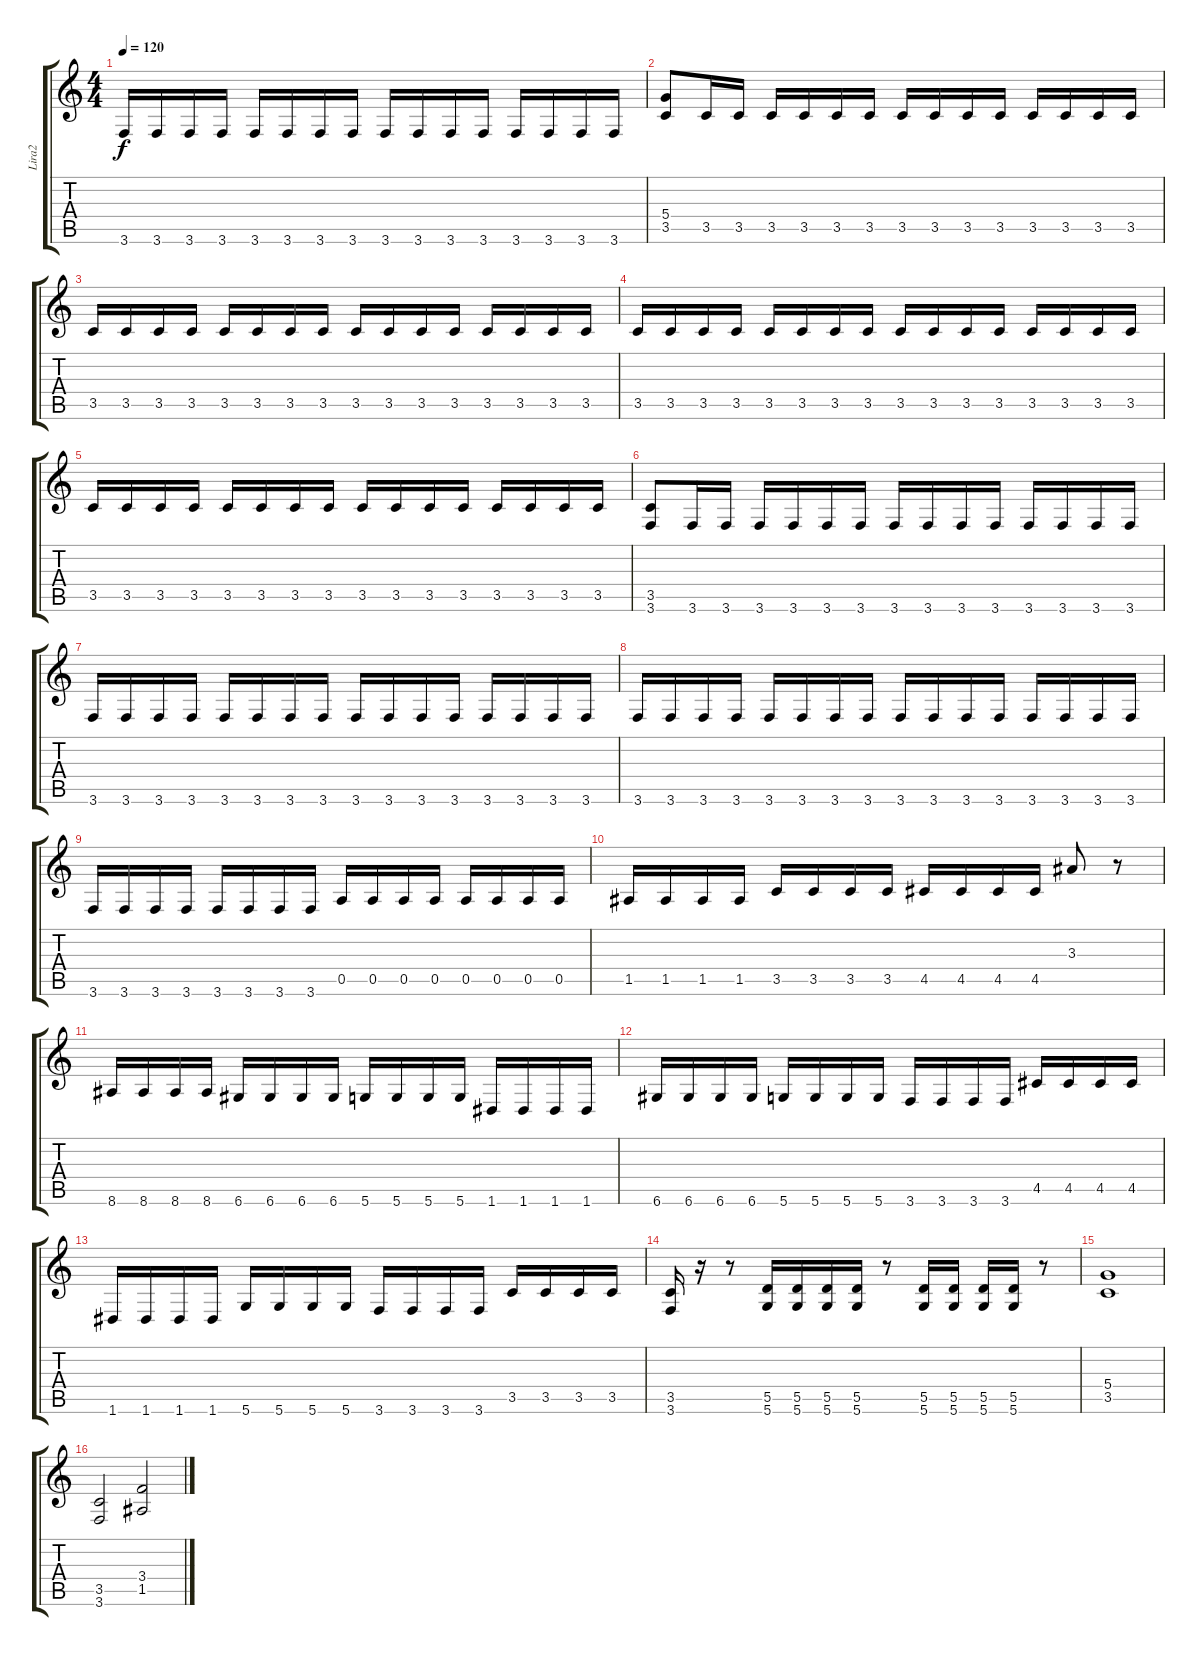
\track ("Lira2" "Lira2") {instrument distortionguitar}
\staff {score tabs}
\tuning (E4 B3 G3 D3 A2 D2) {hide}
\ts (4 4)
\tempo 120
\clef g2
\ks c
3.6.16{dy f} 3.6.16 3.6.16 3.6.16 3.6.16 3.6.16 3.6.16 3.6.16 3.6.16 3.6.16 3.6.16 3.6.16 3.6.16 3.6.16 3.6.16 3.6.16 |
(5.4 3.5).8 3.5.16 3.5.16 3.5.16 3.5.16 3.5.16 3.5.16 3.5.16 3.5.16 3.5.16 3.5.16 3.5.16 3.5.16 3.5.16 3.5.16 |
3.5.16 3.5.16 3.5.16 3.5.16 3.5.16 3.5.16 3.5.16 3.5.16 3.5.16 3.5.16 3.5.16 3.5.16 3.5.16 3.5.16 3.5.16 3.5.16 |
3.5.16 3.5.16 3.5.16 3.5.16 3.5.16 3.5.16 3.5.16 3.5.16 3.5.16 3.5.16 3.5.16 3.5.16 3.5.16 3.5.16 3.5.16 3.5.16 |
3.5.16 3.5.16 3.5.16 3.5.16 3.5.16 3.5.16 3.5.16 3.5.16 3.5.16 3.5.16 3.5.16 3.5.16 3.5.16 3.5.16 3.5.16 3.5.16 |
(3.5 3.6).8 3.6.16 3.6.16 3.6.16 3.6.16 3.6.16 3.6.16 3.6.16 3.6.16 3.6.16 3.6.16 3.6.16 3.6.16 3.6.16 3.6.16 |
3.6.16 3.6.16 3.6.16 3.6.16 3.6.16 3.6.16 3.6.16 3.6.16 3.6.16 3.6.16 3.6.16 3.6.16 3.6.16 3.6.16 3.6.16 3.6.16 |
3.6.16 3.6.16 3.6.16 3.6.16 3.6.16 3.6.16 3.6.16 3.6.16 3.6.16 3.6.16 3.6.16 3.6.16 3.6.16 3.6.16 3.6.16 3.6.16 |
3.6.16 3.6.16 3.6.16 3.6.16 3.6.16 3.6.16 3.6.16 3.6.16 0.5.16 0.5.16 0.5.16 0.5.16 0.5.16 0.5.16 0.5.16 0.5.16 |
1.5.16 1.5.16 1.5.16 1.5.16 3.5.16 3.5.16 3.5.16 3.5.16 4.5.16 4.5.16 4.5.16 4.5.16 3.3.8 r.8 |
8.6.16 8.6.16 8.6.16 8.6.16 6.6.16 6.6.16 6.6.16 6.6.16 5.6.16 5.6.16 5.6.16 5.6.16 1.6.16 1.6.16 1.6.16 1.6.16 |
6.6.16 6.6.16 6.6.16 6.6.16 5.6.16 5.6.16 5.6.16 5.6.16 3.6.16 3.6.16 3.6.16 3.6.16 4.5.16 4.5.16 4.5.16 4.5.16 |
1.6.16 1.6.16 1.6.16 1.6.16 5.6.16 5.6.16 5.6.16 5.6.16 3.6.16 3.6.16 3.6.16 3.6.16 3.5.16 3.5.16 3.5.16 3.5.16 |
(3.5 3.6).16 r.16 r.8 (5.5 5.6).16 (5.5 5.6).16 (5.5 5.6).16 (5.5 5.6).16 r.8 (5.5 5.6).16 (5.5 5.6).16 (5.5 5.6).16 (5.5 5.6).16 r.8 |
(5.4 3.5).1 |
(3.5 3.6).2 (3.4 1.5).2
